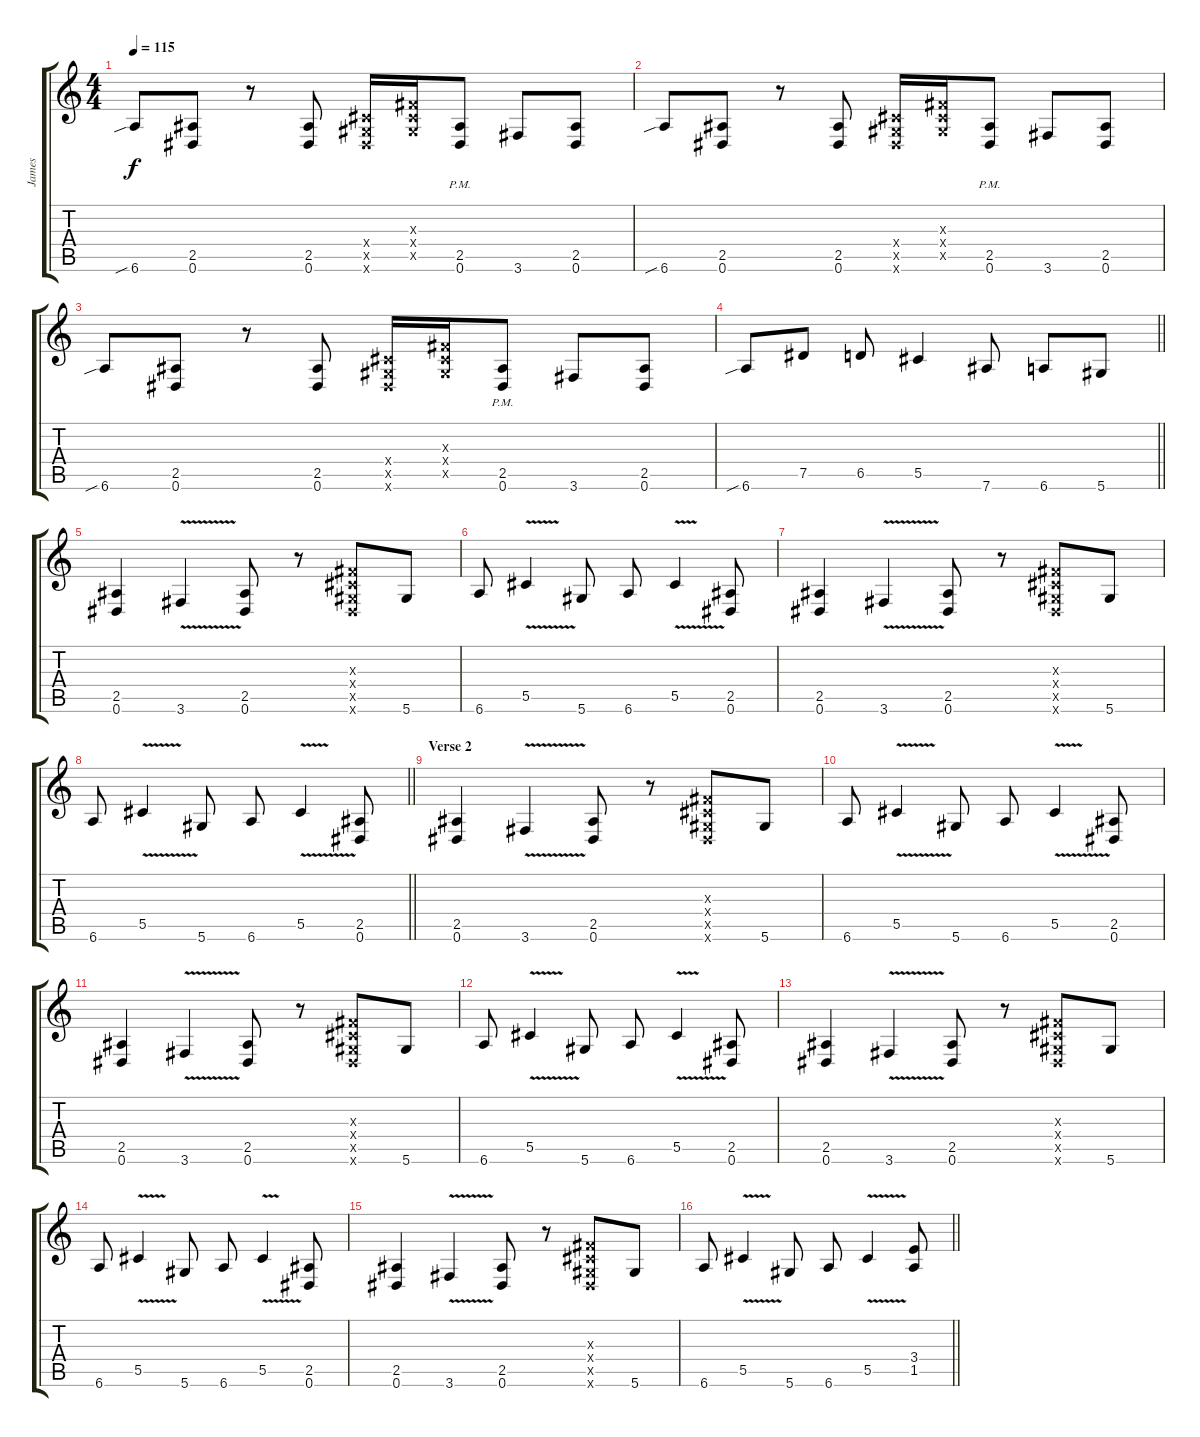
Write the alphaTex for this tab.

\track ("James" "James") {instrument distortionguitar}
\staff {score tabs}
\tuning (Eb4 Bb3 Gb3 Db3 Ab2 Eb2) {hide}
\ts (4 4)
\section ("" "")
\tempo 115
\clef g2
\ks c
6.6{sib}.8{dy f} (2.5 0.6).8 r.8 (2.5 0.6).8 (0.4{x} 0.5{x} 0.6{x}).16 (0.3{x} 0.4{x} 0.5{x}).16 (2.5{pm} 0.6{pm}).8 3.6.8 (2.5 0.6).8 |
6.6{sib}.8 (2.5 0.6).8 r.8 (2.5 0.6).8 (0.4{x} 0.5{x} 0.6{x}).16 (0.3{x} 0.4{x} 0.5{x}).16 (2.5{pm} 0.6{pm}).8 3.6.8 (2.5 0.6).8 |
6.6{sib}.8 (2.5 0.6).8 r.8 (2.5 0.6).8 (0.4{x} 0.5{x} 0.6{x}).16 (0.3{x} 0.4{x} 0.5{x}).16 (2.5{pm} 0.6{pm}).8 3.6.8 (2.5 0.6).8 |
\barLineRight lightlight
6.6{sib}.8 7.5.8 6.5.8 5.5.4 7.6.8 6.6.8 5.6.8 |
\section ("" "")
(2.5 0.6).4 3.6{v}.4 (2.5 0.6).8 r.8 (0.3{x} 0.4{x} 0.5{x} 0.6{x}).8 5.6.8 |
6.6.8 5.5{v}.4 5.6.8 6.6.8 5.5{v}.4 (2.5 0.6).8 |
(2.5 0.6).4 3.6{v}.4 (2.5 0.6).8 r.8 (0.3{x} 0.4{x} 0.5{x} 0.6{x}).8 5.6.8 |
\barLineRight lightlight
6.6.8 5.5{v}.4 5.6.8 6.6.8 5.5{v}.4 (2.5 0.6).8 |
\section ("" "Verse 2")
(2.5 0.6).4 3.6{v}.4 (2.5 0.6).8 r.8 (0.3{x} 0.4{x} 0.5{x} 0.6{x}).8 5.6.8 |
6.6.8 5.5{v}.4 5.6.8 6.6.8 5.5{v}.4 (2.5 0.6).8 |
(2.5 0.6).4 3.6{v}.4 (2.5 0.6).8 r.8 (0.3{x} 0.4{x} 0.5{x} 0.6{x}).8 5.6.8 |
6.6.8 5.5{v}.4 5.6.8 6.6.8 5.5{v}.4 (2.5 0.6).8 |
(2.5 0.6).4 3.6{v}.4 (2.5 0.6).8 r.8 (0.3{x} 0.4{x} 0.5{x} 0.6{x}).8 5.6.8 |
6.6.8 5.5{v}.4 5.6.8 6.6.8 5.5{v}.4 (2.5 0.6).8 |
(2.5 0.6).4 3.6{v}.4 (2.5 0.6).8 r.8 (0.3{x} 0.4{x} 0.5{x} 0.6{x}).8 5.6.8 |
\barLineRight lightlight
6.6.8 5.5{v}.4 5.6.8 6.6.8 5.5{v}.4 (3.4 1.5).8
